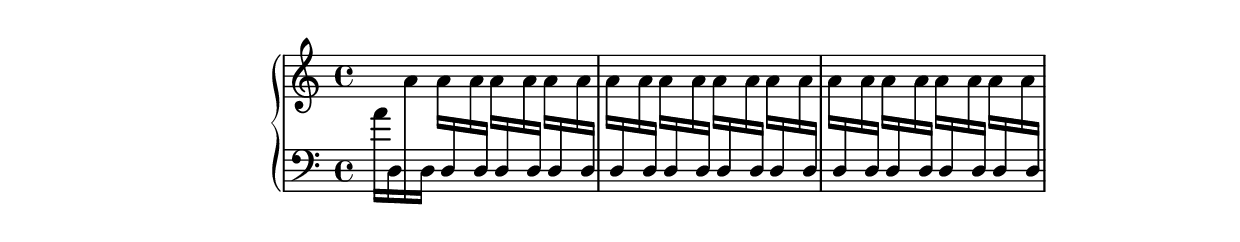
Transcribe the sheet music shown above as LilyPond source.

\version "2.12.0"

\header {
  texidoc = "Spacing corrections for kneed beams still work when compression is involved."
}

\paper { line-width = 14.4 \cm }
rh = \change Staff = "rh"
lh = \change Staff = "lh"
\new PianoStaff <<
        \new Staff ="rh" {
                s1*3
        }
        \new Staff ="lh" {
                \clef bass
                \repeat unfold 12 { \rh a'16 \lh d \rh a' \lh d \noBreak}
        }
>>